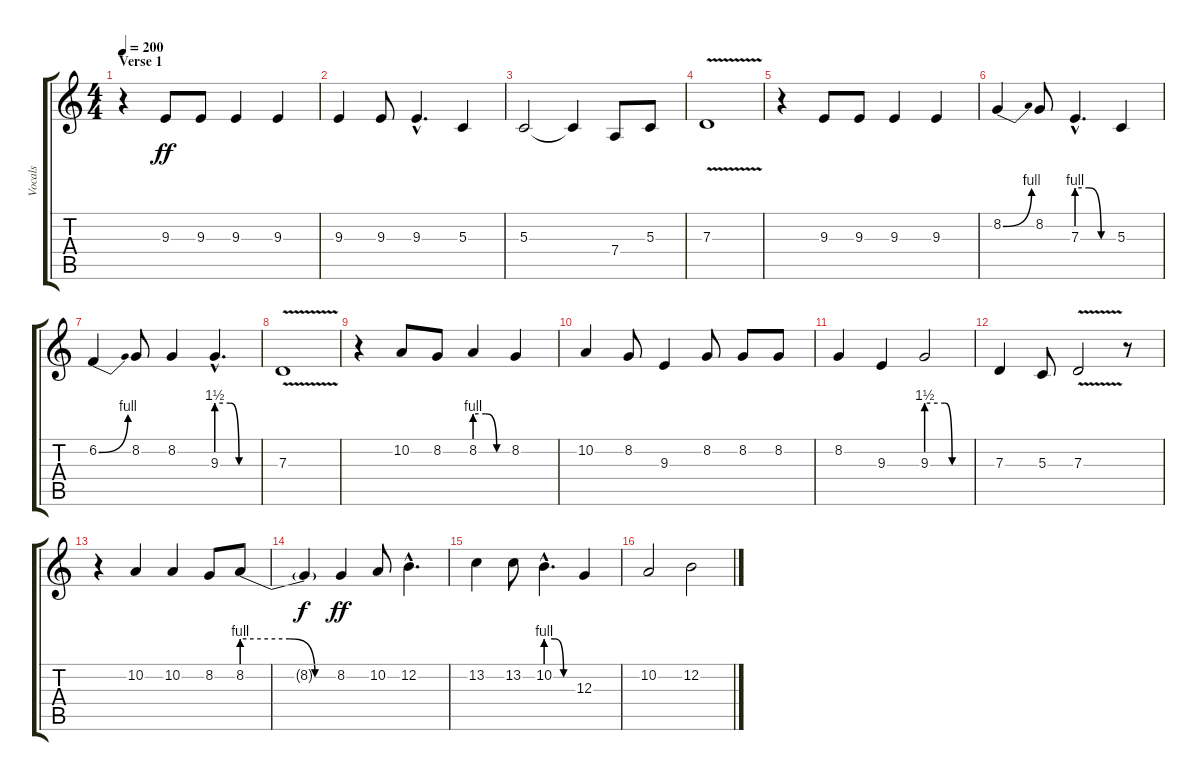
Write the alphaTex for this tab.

\track ("Vocals" "Vocals") {instrument lead2sawtooth}
\staff {score tabs}
\tuning (E4 B3 G3 D3 A2 E2) {hide}
\ts (4 4)
\section ("" "Verse 1")
\tempo 200
\clef g2
\ks c
r.4{dy ff} 9.3.8 9.3.8 9.3.4 9.3.4 |
9.3.4 9.3.8 9.3{hac}.4{d} 5.3.4 |
5.3.2 5.3{t}.4 7.4.8 5.3.8 |
7.3{v}.1 |
r.4 9.3.8 9.3.8 9.3.4 9.3.4 |
8.2{be (bend 0 0 60 4)}.4 8.2.8 7.3{be (custom 0 4 20 4 40 0 60 0) hac}.4{d} 5.3.4 |
6.2{be (bend 0 0 60 4)}.4 8.2.8 8.2.4 9.3{be (custom 0 6 20 6 33 0 60 0) hac}.4{d} |
7.3{v}.1 |
r.4 10.2.8 8.2.8 8.2{be (custom 0 4 20 4 40 0 60 0)}.4 8.2.4 |
10.2.4 8.2.8 9.3.4 8.2.8 8.2.8 8.2.8 |
8.2.4 9.3.4 9.3{be (custom 0 6 25 6 35 0 60 0)}.2 |
7.3.4 5.3.8 7.3{v}.2 r.8 |
r.4 10.2.4 10.2.4 8.2.8 8.2{be (custom 0 4 30 4 46 0 60 0)}.8 |
8.2{t}.4{dy f} 8.2.4{dy ff} 10.2.8 12.2{hac}.4{d} |
13.2.4 13.2.8 10.2{be (custom 0 4 20 4 40 0 60 0) hac}.4{d} 12.3.4 |
10.2.2 12.2.2
